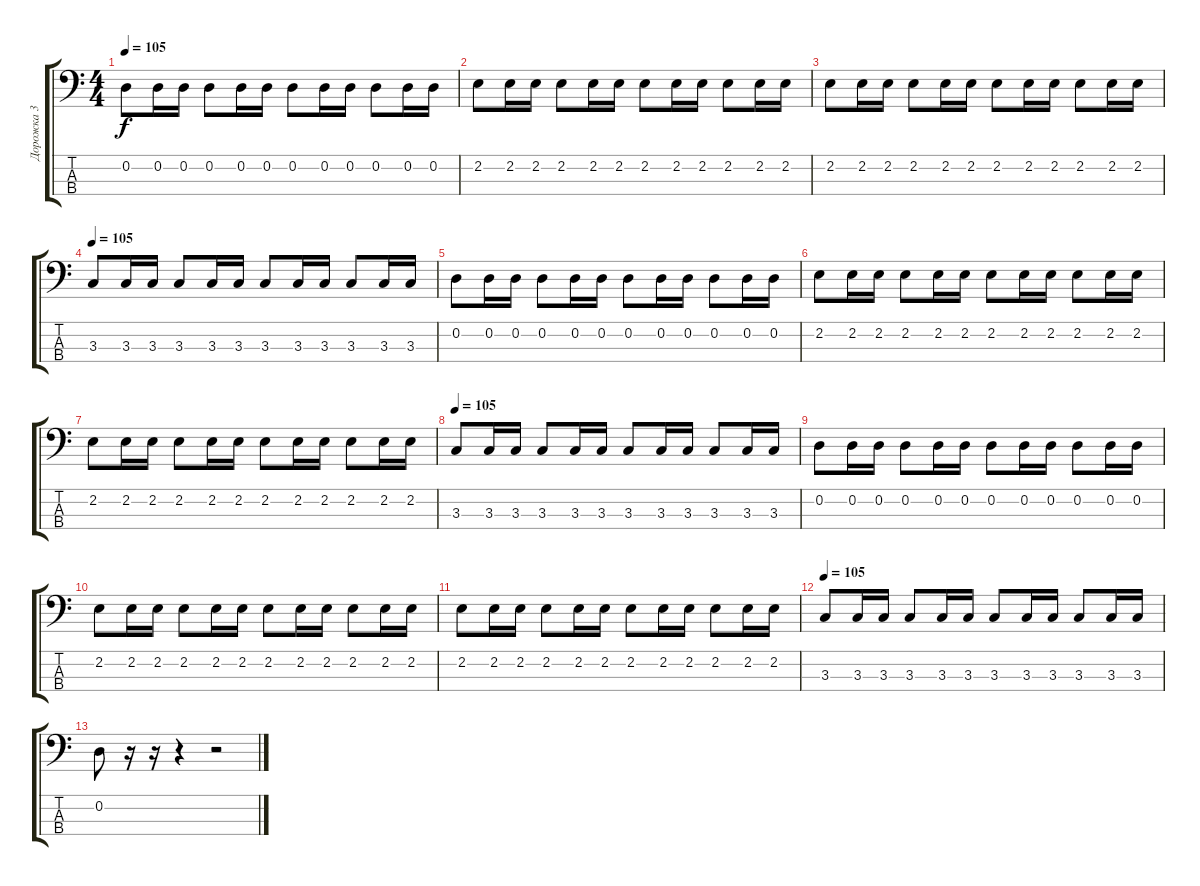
\track ("Дорожка 3" "Дорожка 3") {instrument electricguitarmuted}
\staff {score tabs}
\tuning (G2 D2 A1 E1) {hide}
\ts (4 4)
\tempo 105
\clef f4
\ks c
0.2.8{dy f} 0.2.16 0.2.16 0.2.8 0.2.16 0.2.16 0.2.8 0.2.16 0.2.16 0.2.8 0.2.16 0.2.16 |
2.2.8{instrument electricguitarmuted} 2.2.16 2.2.16 2.2.8 2.2.16 2.2.16 2.2.8 2.2.16 2.2.16 2.2.8 2.2.16 2.2.16 |
2.2.8 2.2.16 2.2.16 2.2.8 2.2.16 2.2.16 2.2.8 2.2.16 2.2.16 2.2.8 2.2.16 2.2.16 |
\tempo 105
3.3.8{instrument slapbass1} 3.3.16 3.3.16 3.3.8 3.3.16 3.3.16 3.3.8 3.3.16 3.3.16 3.3.8 3.3.16 3.3.16 |
0.2.8 0.2.16 0.2.16 0.2.8 0.2.16 0.2.16 0.2.8 0.2.16 0.2.16 0.2.8 0.2.16 0.2.16 |
2.2.8{instrument electricguitarmuted} 2.2.16 2.2.16 2.2.8 2.2.16 2.2.16 2.2.8 2.2.16 2.2.16 2.2.8 2.2.16 2.2.16 |
2.2.8 2.2.16 2.2.16 2.2.8 2.2.16 2.2.16 2.2.8 2.2.16 2.2.16 2.2.8 2.2.16 2.2.16 |
\tempo 105
3.3.8{instrument slapbass1} 3.3.16 3.3.16 3.3.8 3.3.16 3.3.16 3.3.8 3.3.16 3.3.16 3.3.8 3.3.16 3.3.16 |
0.2.8 0.2.16 0.2.16 0.2.8 0.2.16 0.2.16 0.2.8 0.2.16 0.2.16 0.2.8 0.2.16 0.2.16 |
2.2.8{instrument electricguitarmuted} 2.2.16 2.2.16 2.2.8 2.2.16 2.2.16 2.2.8 2.2.16 2.2.16 2.2.8 2.2.16 2.2.16 |
2.2.8 2.2.16 2.2.16 2.2.8 2.2.16 2.2.16 2.2.8 2.2.16 2.2.16 2.2.8 2.2.16 2.2.16 |
\tempo 105
3.3.8{instrument slapbass1} 3.3.16 3.3.16 3.3.8 3.3.16 3.3.16 3.3.8 3.3.16 3.3.16 3.3.8 3.3.16 3.3.16 |
0.2.8 r.16 r.16 r.4 r.2
